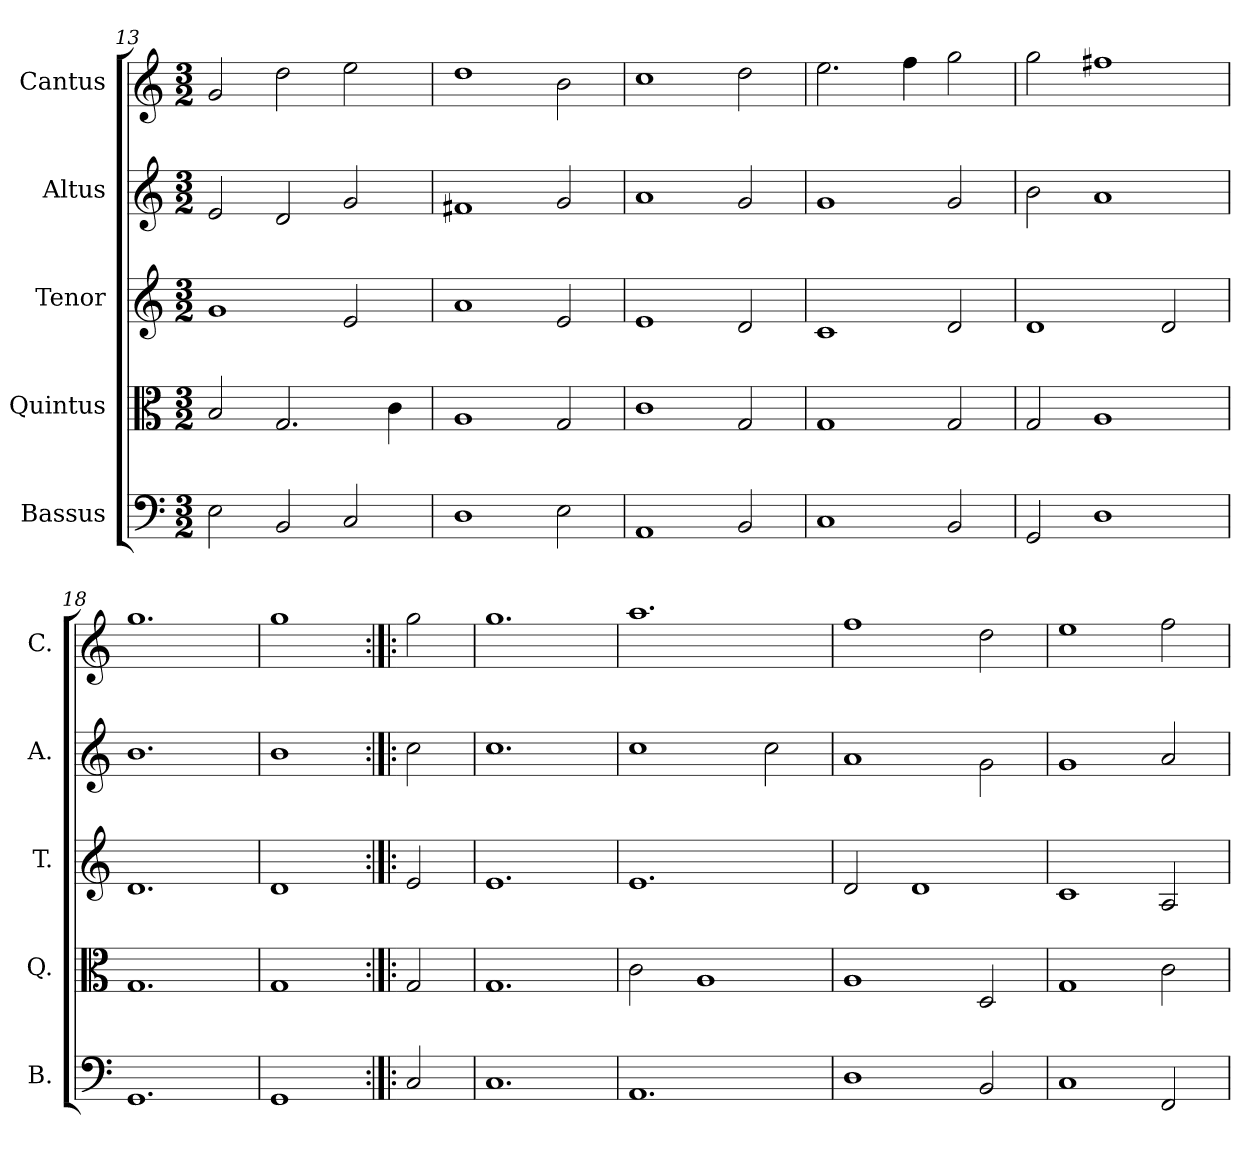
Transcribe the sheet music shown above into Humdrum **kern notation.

**kern	**kern	**kern	**kern	**kern
*part5	*part4	*part3	*part2	*part1
*staff5	*staff4	*staff3	*staff2	*staff1
*I"Bassus	*I"Quintus	*I"Tenor	*I"Altus	*I"Cantus
*I'B.	*I'Q.	*I'T.	*I'A.	*I'C.
*clefF4	*clefC3	*clefG2	*clefG2	*clefG2
*k[]	*k[]	*k[]	*k[]	*k[]
*M3/2	*M3/2	*M3/2	*M3/2	*M3/2
=13	=13	=13	=13	=13
2E\	2B/	1g	2e/	2g/
2BB/	2.G/	.	2d/	2dd\
2C/	.	2e/	2g/	2ee\
.	4c\	.	.	.
=14	=14	=14	=14	=14
1D	1A	1a	1f#X	1dd
2E\	2G/	2e/	2g/	2b\
=15	=15	=15	=15	=15
1AA	1c	1e	1a	1cc
2BB/	2G/	2d/	2g/	2dd\
=16	=16	=16	=16	=16
1C	1G	1c	1g	2.ee\
.	.	.	.	4ff\
2BB/	2G/	2d/	2g/	2gg\
=17	=17	=17	=17	=17
2GG/	2G/	1d	2b\	2gg\
1D	1A	.	1a	1ff#X
.	.	2d/	.	.
=18	=18	=18	=18	=18
1.GG	1.G	1.d	1.b	1.gg
=19	=19	=19	=19	=19
1GG	1G	1d	1b	1gg
=20:|!|:	=20:|!|:	=20:|!|:	=20:|!|:	=20:|!|:
2C/	2G/	2e/	2cc\	2gg\
=21	=21	=21	=21	=21
1.C	1.G	1.e	1.cc	1.gg
=22	=22	=22	=22	=22
1.AA	2c\	1.e	1cc	1.aa
.	1A	.	.	.
.	.	.	2cc\	.
=23	=23	=23	=23	=23
1D	1A	2d/	1a	1ff
.	.	1d	.	.
2BB/	2D/	.	2g\	2dd\
!!LO:LB:g=z
=24	=24	=24	=24	=24
1C	1G	1c	1g	1ee
2FF/	2c\	2A/	2a/	2ff\
=	=	=	=	=
*-	*-	*-	*-	*-
